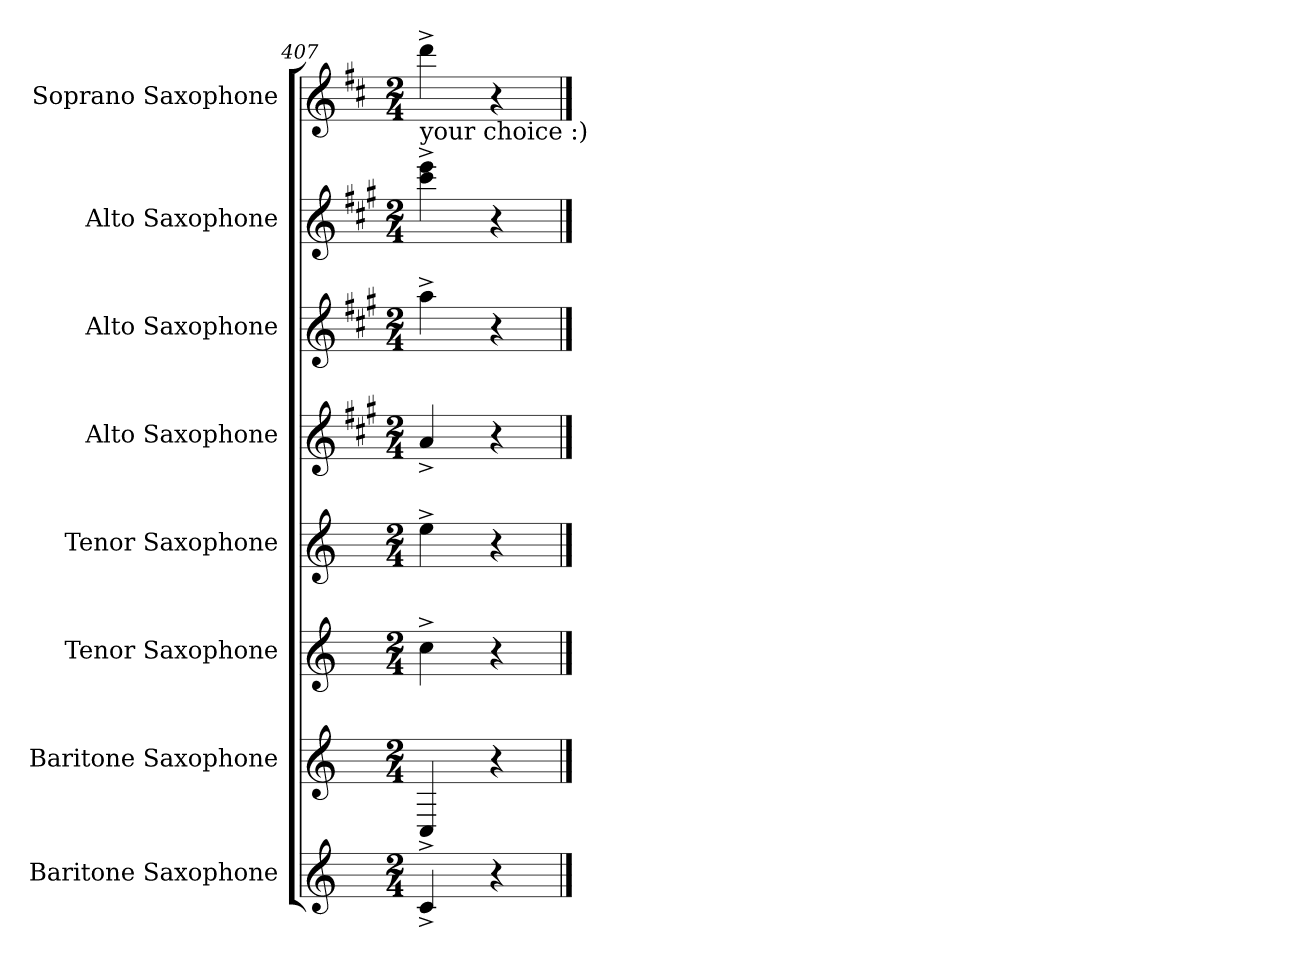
**kern	**kern	**kern	**kern	**kern	**kern	**kern	**kern
*part8	*part7	*part6	*part5	*part4	*part3	*part2	*part1
*staff8	*staff7	*staff6	*staff5	*staff4	*staff3	*staff2	*staff1
*I"Baritone Saxophone	*I"Baritone Saxophone	*I"Tenor Saxophone	*I"Tenor Saxophone	*I"Alto Saxophone	*I"Alto Saxophone	*I"Alto Saxophone	*I"Soprano Saxophone
*I'Bar. Sax.	*I'Bar. Sax.	*I'T. Sax.	*I'T. Sax.	*I'A. Sax.	*I'A. Sax.	*I'A. Sax.	*I'S. Sax.
*clefG2	*clefG2	*clefG2	*clefG2	*clefG2	*clefG2	*clefG2	*clefG2
*ITrd12c21	*ITrd12c21	*ITrd8c14	*ITrd8c14	*ITrd5c9	*ITrd5c9	*ITrd5c9	*ITrd1c2
*k[]	*k[]	*k[]	*k[]	*k[]	*k[]	*k[]	*k[]
*M2/4	*M2/4	*M2/4	*M2/4	*M2/4	*M2/4	*M2/4	*M2/4
=407	=407	=407	=407	=407	=407	=407	=407
!	!	!	!	!	!	!LO:TX:a:t=your choice &colon;)	!
4C^/	4CC^/	4c^\	4e^\	4c^/	4cc^\	4ee\^ 4gg\^	4ccc^\
4r	4r	4r	4r	4r	4r	4r	4r
==	==	==	==	==	==	==	==
*-	*-	*-	*-	*-	*-	*-	*-
